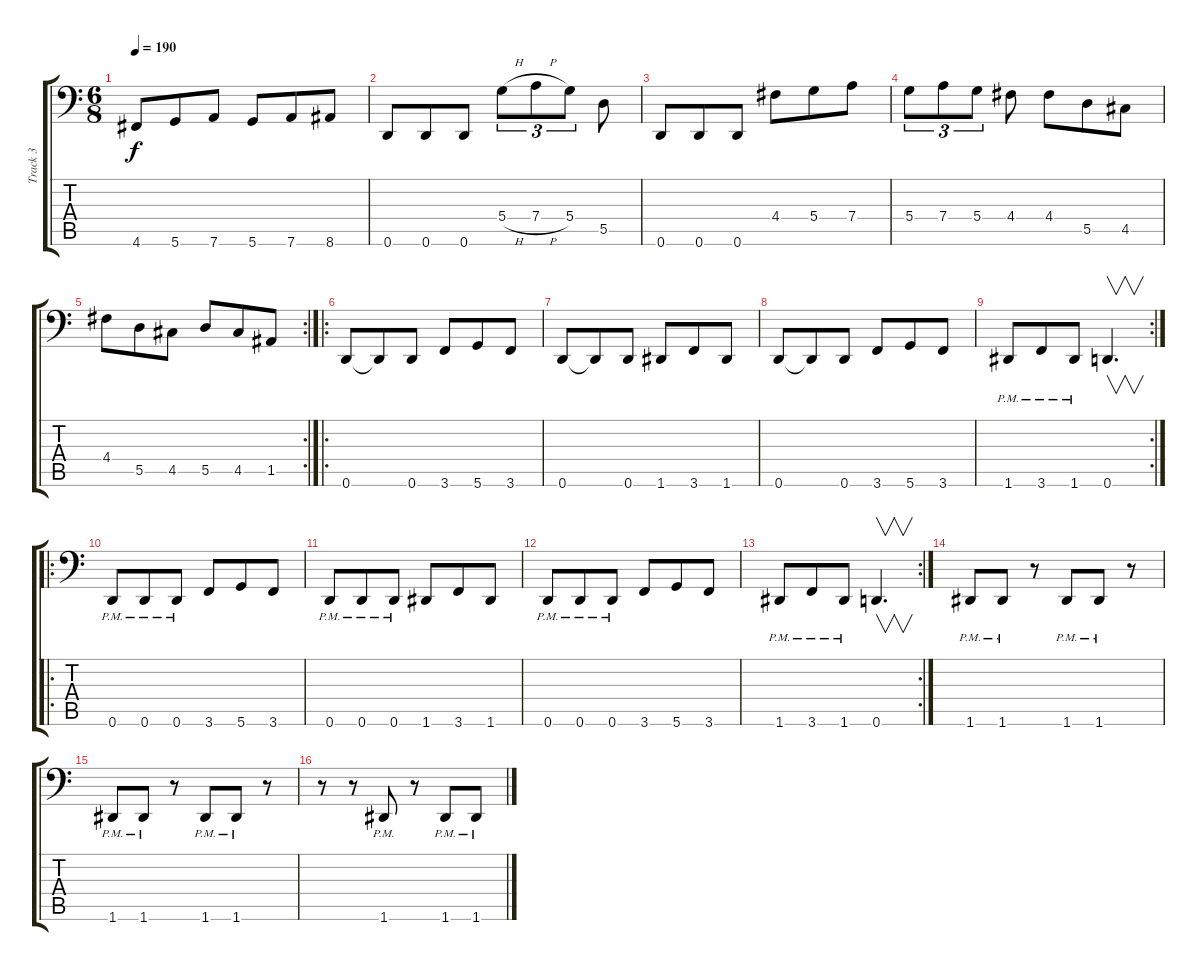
\track ("Track 3" "Track 3") {instrument electricbasspick}
\staff {score tabs}
\tuning (E3 B2 G2 D2 A1 D1) {hide}
\ts (6 8)
\tempo 190
\clef f4
\ks c
4.6.8{dy f} 5.6.8 7.6.8 5.6.8 7.6.8 8.6.8 |
0.6.8 0.6.8 0.6.8 5.4{h}.8{tu (3 2)} 7.4{h}.8{tu (3 2)} 5.4.8{tu (3 2)} 5.5.8 |
0.6.8 0.6.8 0.6.8 4.4.8 5.4.8 7.4.8 |
5.4.8{tu (3 2)} 7.4.8{tu (3 2)} 5.4.8{tu (3 2)} 4.4.8 4.4.8 5.5.8 4.5.8 |
\rc 2
4.4.8 5.5.8 4.5.8 5.5.8 4.5.8 1.5.8 |
\ro
0.6.8 0.6{t}.8 0.6.8 3.6.8 5.6.8 3.6.8 |
0.6.8 0.6{t}.8 0.6.8 1.6.8 3.6.8 1.6.8 |
0.6.8 0.6{t}.8 0.6.8 3.6.8 5.6.8 3.6.8 |
\rc 2
1.6{pm}.8 3.6{pm}.8 1.6{pm}.8 0.6.4{v d} |
\ro
0.6{pm}.8 0.6{pm}.8 0.6{pm}.8 3.6.8 5.6.8 3.6.8 |
0.6{pm}.8 0.6{pm}.8 0.6{pm}.8 1.6.8 3.6.8 1.6.8 |
0.6{pm}.8 0.6{pm}.8 0.6{pm}.8 3.6.8 5.6.8 3.6.8 |
\rc 2
1.6{pm}.8 3.6{pm}.8 1.6{pm}.8 0.6.4{v d} |
1.6{pm}.8 1.6{pm}.8 r.8 1.6{pm}.8 1.6{pm}.8 r.8 |
1.6{pm}.8 1.6{pm}.8 r.8 1.6{pm}.8 1.6{pm}.8 r.8 |
r.8 r.8 1.6{pm}.8 r.8 1.6{pm}.8 1.6{pm}.8
